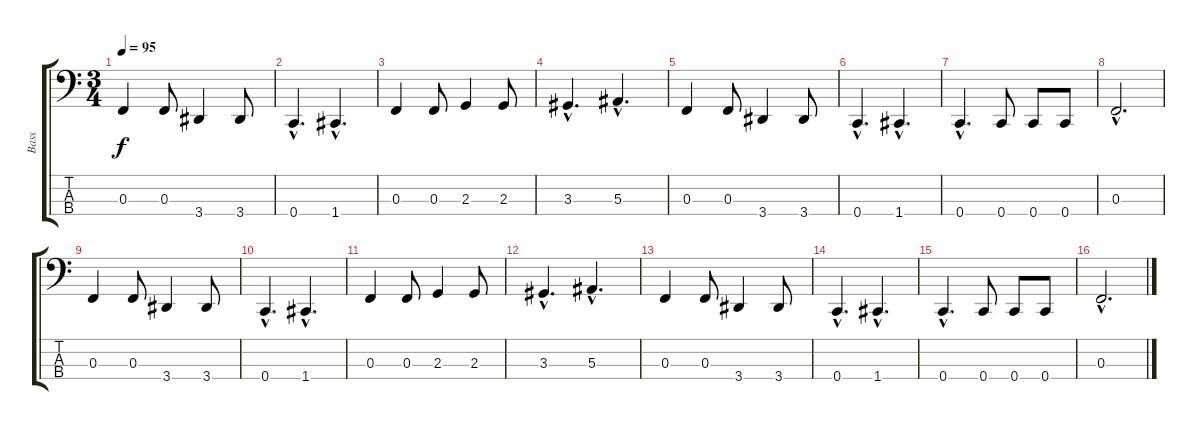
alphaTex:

\track ("Bass" "Bass") {instrument electricbasspick}
\staff {score tabs}
\tuning (Eb2 Bb1 F1 C1) {hide}
\ts (3 4)
\tempo 95
\clef f4
\ks c
0.3.4{dy f} 0.3.8 3.4.4 3.4.8 |
0.4{hac}.4{d} 1.4{hac}.4{d} |
0.3.4 0.3.8 2.3.4 2.3.8 |
3.3{hac}.4{d} 5.3{hac}.4{d} |
0.3.4 0.3.8 3.4.4 3.4.8 |
0.4{hac}.4{d} 1.4{hac}.4{d} |
0.4{hac}.4{d} 0.4.8 0.4.8 0.4.8 |
0.3{hac}.2{d} |
0.3.4 0.3.8 3.4.4 3.4.8 |
0.4{hac}.4{d} 1.4{hac}.4{d} |
0.3.4 0.3.8 2.3.4 2.3.8 |
3.3{hac}.4{d} 5.3{hac}.4{d} |
0.3.4 0.3.8 3.4.4 3.4.8 |
0.4{hac}.4{d} 1.4{hac}.4{d} |
0.4{hac}.4{d} 0.4.8 0.4.8 0.4.8 |
0.3{hac}.2{d}
